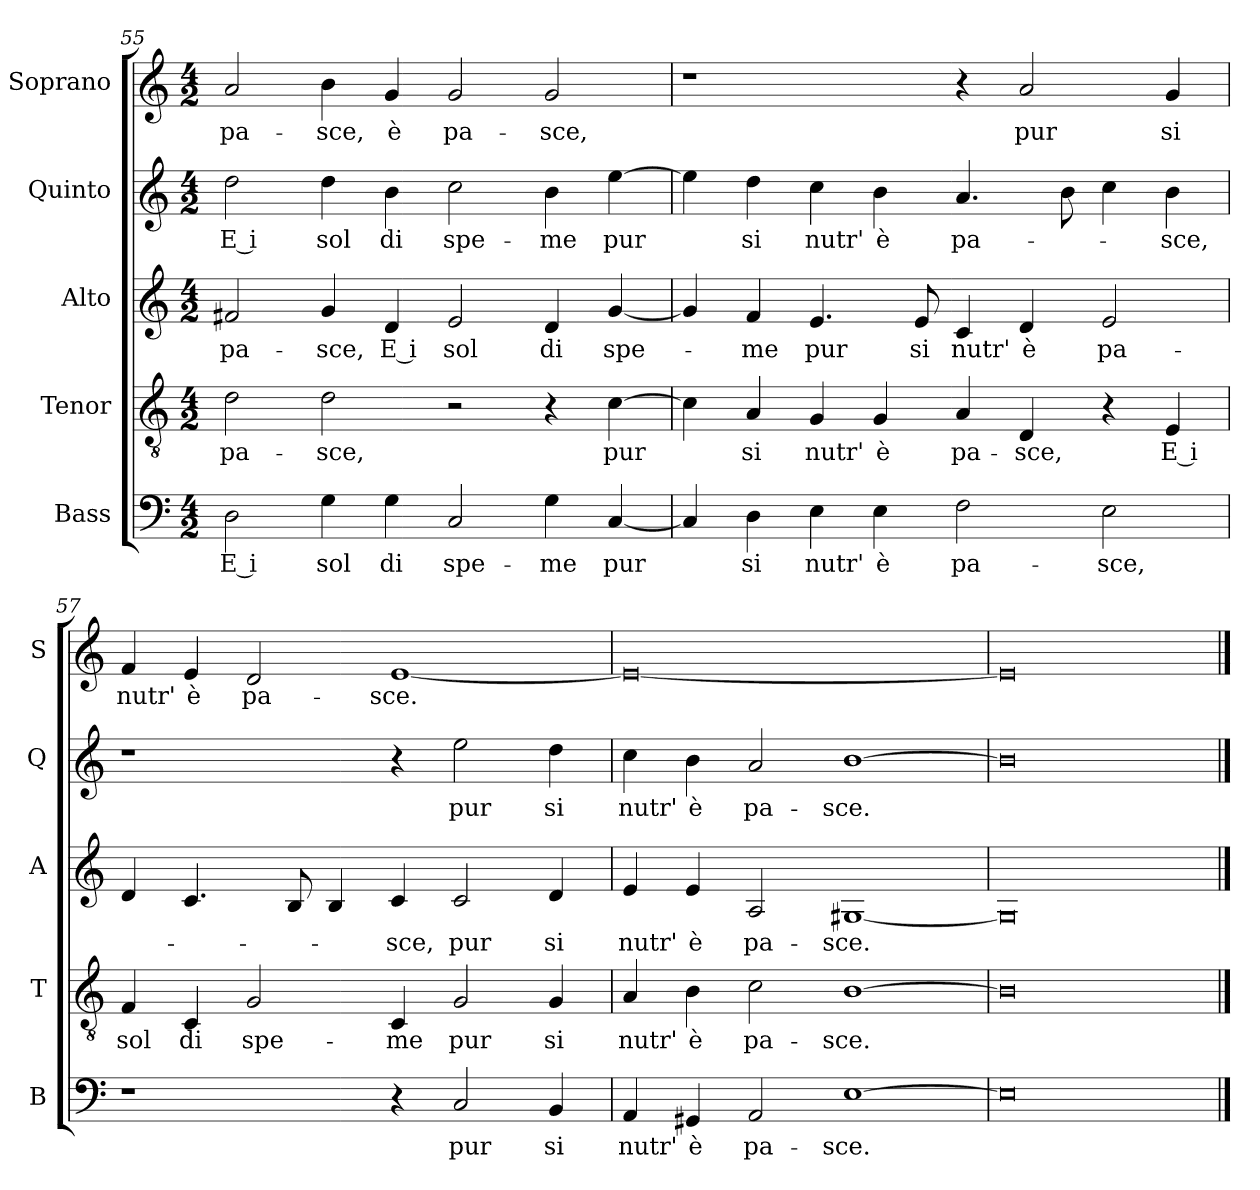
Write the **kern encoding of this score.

**kern	**text	**kern	**text	**kern	**text	**kern	**text	**kern	**text
*part5	*part5	*part4	*part4	*part3	*part3	*part2	*part2	*part1	*part1
*staff5	*staff5	*staff4	*staff4	*staff3	*staff3	*staff2	*staff2	*staff1	*staff1
*I"Bass	*	*I"Tenor	*	*I"Alto	*	*I"Quinto	*	*I"Soprano	*
*I'B	*	*I'T	*	*I'A	*	*I'Q	*	*I'S	*
*clefF4	*	*clefGv2	*	*clefG2	*	*clefG2	*	*clefG2	*
*k[]	*	*k[]	*	*k[]	*	*k[]	*	*k[]	*
*C:	*	*C:	*	*C:	*	*C:	*	*C:	*
*M4/2	*	*M4/2	*	*M4/2	*	*M4/2	*	*M4/2	*
=55	=55	=55	=55	=55	=55	=55	=55	=55	=55
!	!LO:LY:b	!	!LO:LY:b	!	!LO:LY:b	!	!LO:LY:b	!	!LO:LY:b
2D\	E i	2d\	pa-	2f#X/	pa-	2dd\	E i	2a/	pa-
!	!LO:LY:b	!	!LO:LY:b	!	!LO:LY:b	!	!LO:LY:b	!	!LO:LY:b
4G\	sol	2d\	-sce,	4g/	-sce,	4dd\	sol	4b\	-sce,
!	!LO:LY:b	!	!	!	!LO:LY:b	!	!LO:LY:b	!	!LO:LY:b
4G\	di	.	.	4d/	E i	4b\	di	4g/	è
!	!LO:LY:b	!	!	!	!LO:LY:b	!	!LO:LY:b	!	!LO:LY:b
2C/	spe-	2r	.	2e/	sol	2cc\	spe-	2g/	pa-
!	!LO:LY:b	!	!	!	!LO:LY:b	!	!LO:LY:b	!	!LO:LY:b
4G\	-me	4r	.	4d/	di	4b\	-me	2g/	-sce,
!	!LO:LY:b	!	!LO:LY:b	!	!LO:LY:b	!	!LO:LY:b	!	!
[4C/	pur	[4c\	pur	[4g/	spe-	[4ee\	pur	.	.
!!LO:LB:g=z
=56	=56	=56	=56	=56	=56	=56	=56	=56	=56
4C/]	.	4c\]	.	4g/]	.	4ee\]	.	1r	.
!	!LO:LY:b	!	!LO:LY:b	!	!LO:LY:b	!	!LO:LY:b	!	!
4D\	si	4A/	si	4f/	-me	4dd\	si	.	.
!	!LO:LY:b	!	!LO:LY:b	!	!LO:LY:b	!	!LO:LY:b	!	!
4E\	nutr'	4G/	nutr'	4.e/	pur	4cc\	nutr'	.	.
!	!LO:LY:b	!	!LO:LY:b	!	!	!	!LO:LY:b	!	!
4E\	è	4G/	è	.	.	4b\	è	.	.
!	!	!	!	!	!LO:LY:b	!	!	!	!
.	.	.	.	8e/	si	.	.	.	.
!	!LO:LY:b	!	!LO:LY:b	!	!LO:LY:b	!	!LO:LY:b	!	!
2F\	pa-	4A/	pa-	4c/	nutr'	4.a/	pa-	4r	.
!	!	!	!LO:LY:b	!	!LO:LY:b	!	!	!	!LO:LY:b
.	.	4D/	-sce,	4d/	è	.	.	2a/	pur
.	.	.	.	.	.	8b\	.	.	.
!	!LO:LY:b	!	!	!	!LO:LY:b	!	!	!	!
2E\	-sce,	4r	.	2e/	pa-	4cc\	.	.	.
!	!	!	!LO:LY:b	!	!	!	!LO:LY:b	!	!LO:LY:b
.	.	4E/	E i	.	.	4b\	-sce,	4g/	si
=57	=57	=57	=57	=57	=57	=57	=57	=57	=57
!	!	!	!LO:LY:b	!	!	!	!	!	!LO:LY:b
1r	.	4F/	sol	4d/	.	1r	.	4f/	nutr'
!	!	!	!LO:LY:b	!	!	!	!	!	!LO:LY:b
.	.	4C/	di	4.c/	.	.	.	4e/	è
!	!	!	!LO:LY:b	!	!	!	!	!	!LO:LY:b
.	.	2G/	spe-	.	.	.	.	2d/	pa-
.	.	.	.	8B/	.	.	.	.	.
.	.	.	.	4B/	.	.	.	.	.
!	!	!	!LO:LY:b	!	!LO:LY:b	!	!	!	!LO:LY:b
4r	.	4C/	-me	4c/	-sce,	4r	.	[1e	-sce.
!	!LO:LY:b	!	!LO:LY:b	!	!LO:LY:b	!	!LO:LY:b	!	!
2C/	pur	2G/	pur	2c/	pur	2ee\	pur	.	.
!	!LO:LY:b	!	!LO:LY:b	!	!LO:LY:b	!	!LO:LY:b	!	!
4BB/	si	4G/	si	4d/	si	4dd\	si	.	.
=58	=58	=58	=58	=58	=58	=58	=58	=58	=58
!	!LO:LY:b	!	!LO:LY:b	!	!LO:LY:b	!	!LO:LY:b	!	!
4AA/	nutr'	4A/	nutr'	4e/	nutr'	4cc\	nutr'	0e_	.
!	!LO:LY:b	!	!LO:LY:b	!	!LO:LY:b	!	!LO:LY:b	!	!
4GG#X/	è	4B\	è	4e/	è	4b\	è	.	.
!	!LO:LY:b	!	!LO:LY:b	!	!LO:LY:b	!	!LO:LY:b	!	!
2AA/	pa-	2c\	pa-	2A/	pa-	2a/	pa-	.	.
!	!LO:LY:b	!	!LO:LY:b	!	!LO:LY:b	!	!LO:LY:b	!	!
[1E	-sce.	[1B	-sce.	[1G#X	-sce.	[1b	-sce.	.	.
=59	=59	=59	=59	=59	=59	=59	=59	=59	=59
0E]	.	0B]	.	0G#]	.	0b]	.	0e]	.
==	==	==	==	==	==	==	==	==	==
*-	*-	*-	*-	*-	*-	*-	*-	*-	*-
